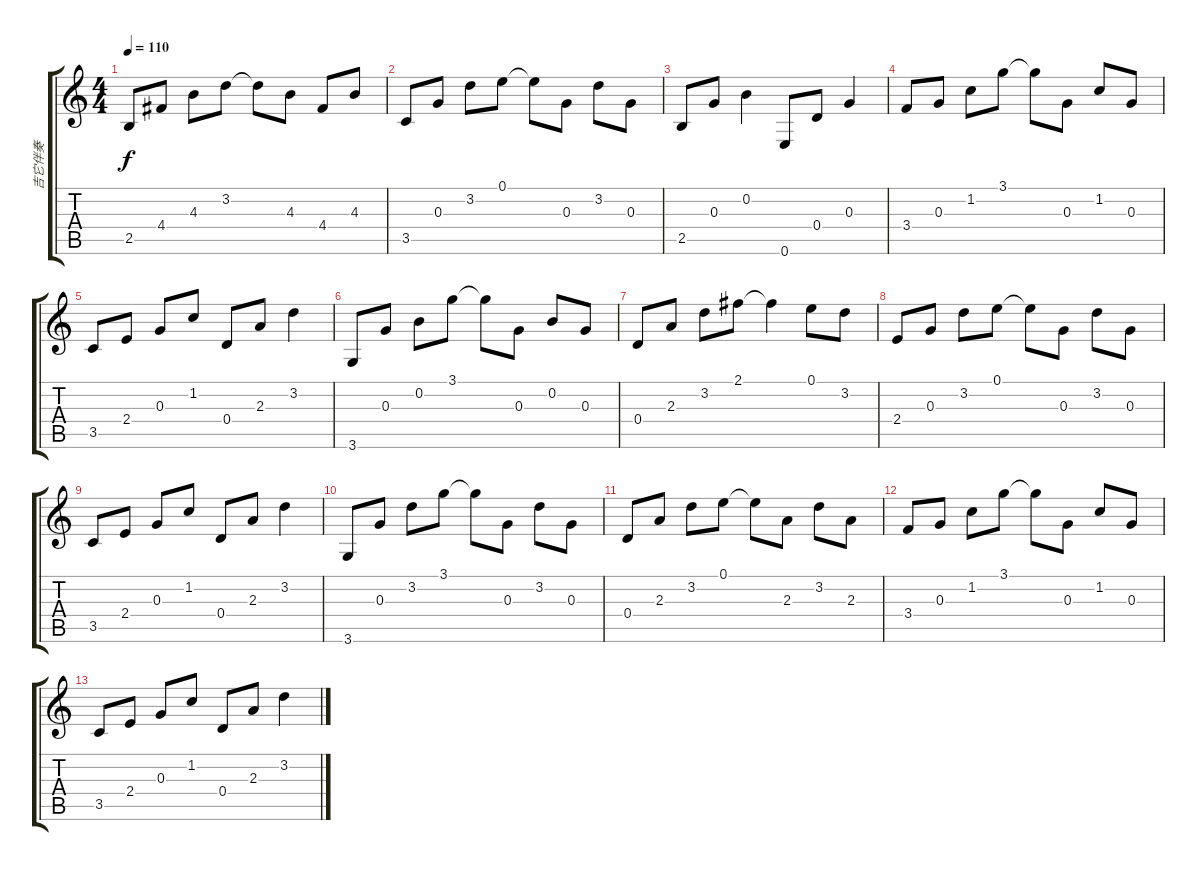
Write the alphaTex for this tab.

\track ("吉它伴奏" "吉它伴奏") {instrument acousticguitarsteel}
\staff {score tabs}
\tuning (E4 B3 G3 D3 A2 E2) {hide}
\ts (4 4)
\tempo 110
\clef g2
\ks c
2.5.8{dy f} 4.4.8 4.3.8 3.2.8 3.2{t}.8 4.3.8 4.4.8 4.3.8 |
3.5.8 0.3.8 3.2.8 0.1.8 0.1{t}.8 0.3.8 3.2.8 0.3.8 |
2.5.8 0.3.8 0.2.4 0.6.8 0.4.8 0.3.4 |
3.4.8 0.3.8 1.2.8 3.1.8 3.1{t}.8 0.3.8 1.2.8 0.3.8 |
3.5.8 2.4.8 0.3.8 1.2.8 0.4.8 2.3.8 3.2.4 |
3.6.8 0.3.8 0.2.8 3.1.8 3.1{t}.8 0.3.8 0.2.8 0.3.8 |
0.4.8 2.3.8 3.2.8 2.1.8 2.1{t}.4 0.1.8 3.2.8 |
2.4.8 0.3.8 3.2.8 0.1.8 0.1{t}.8 0.3.8 3.2.8 0.3.8 |
3.5.8 2.4.8 0.3.8 1.2.8 0.4.8 2.3.8 3.2.4 |
3.6.8 0.3.8 3.2.8 3.1.8 3.1{t}.8 0.3.8 3.2.8 0.3.8 |
0.4.8 2.3.8 3.2.8 0.1.8 0.1{t}.8 2.3.8 3.2.8 2.3.8 |
3.4.8 0.3.8 1.2.8 3.1.8 3.1{t}.8 0.3.8 1.2.8 0.3.8 |
3.5.8 2.4.8 0.3.8 1.2.8 0.4.8 2.3.8 3.2.4
